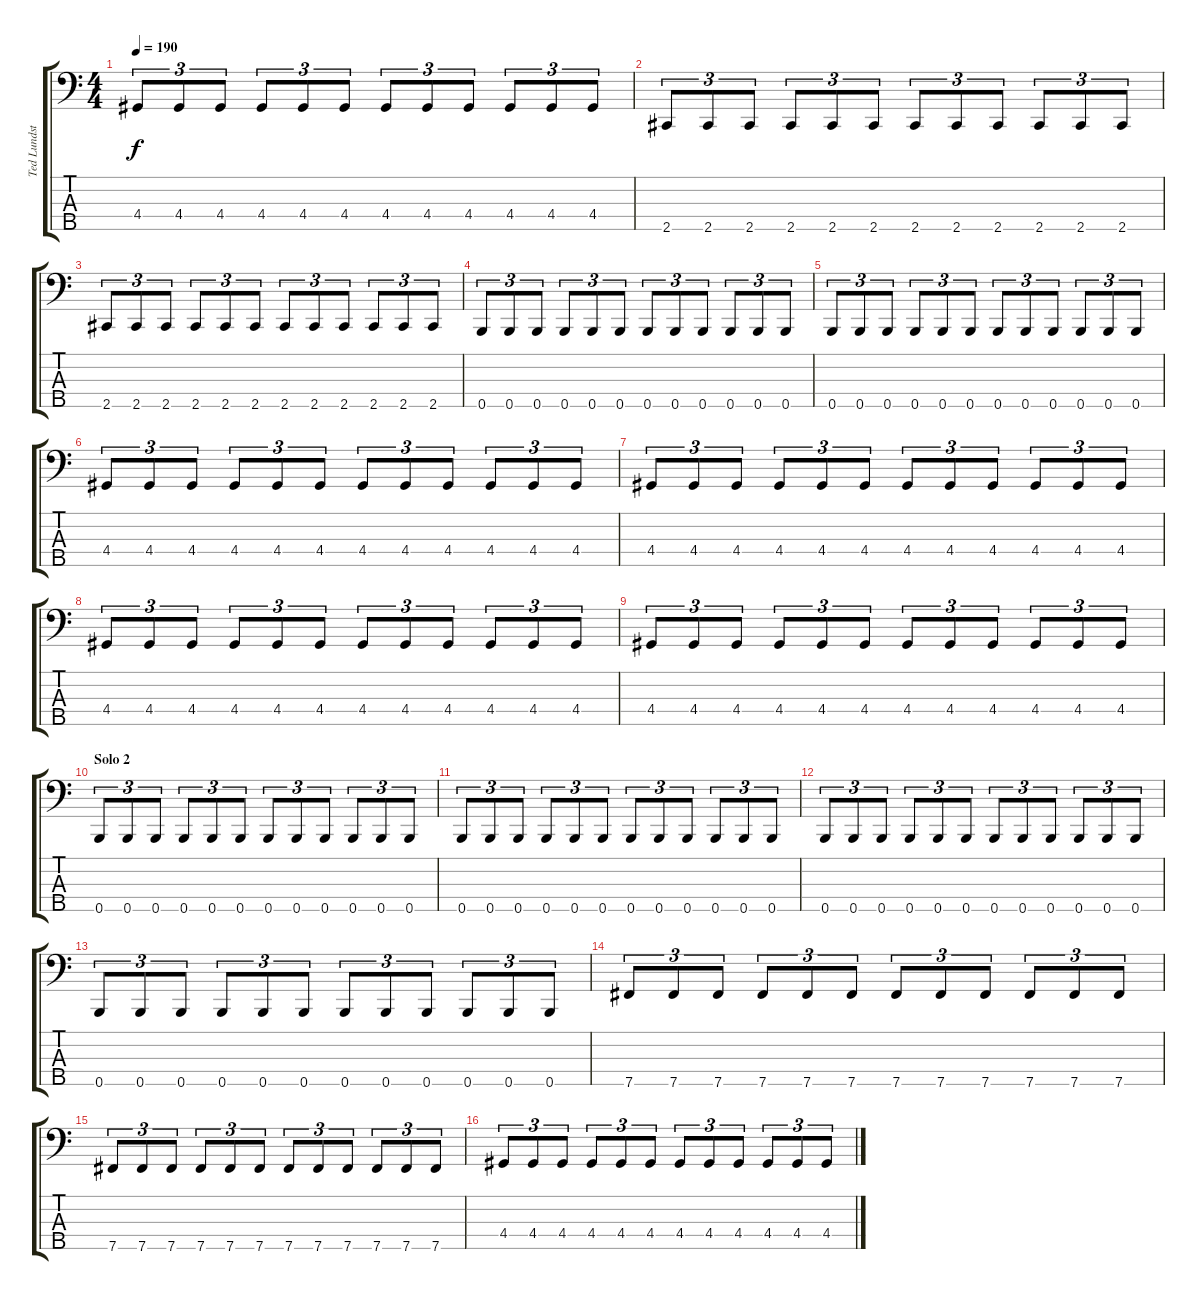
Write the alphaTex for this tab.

\track ("Ted Lundström" "Ted Lundst") {instrument electricbassfinger}
\staff {score tabs}
\tuning (G2 D2 A1 E1 B0) {hide}
\ts (4 4)
\tempo 190
\clef f4
\ks c
4.4.8{tu (3 2) dy f} 4.4.8{tu (3 2)} 4.4.8{tu (3 2)} 4.4.8{tu (3 2)} 4.4.8{tu (3 2)} 4.4.8{tu (3 2)} 4.4.8{tu (3 2)} 4.4.8{tu (3 2)} 4.4.8{tu (3 2)} 4.4.8{tu (3 2)} 4.4.8{tu (3 2)} 4.4.8{tu (3 2)} |
\section ("" "")
2.5.8{tu (3 2)} 2.5.8{tu (3 2)} 2.5.8{tu (3 2)} 2.5.8{tu (3 2)} 2.5.8{tu (3 2)} 2.5.8{tu (3 2)} 2.5.8{tu (3 2)} 2.5.8{tu (3 2)} 2.5.8{tu (3 2)} 2.5.8{tu (3 2)} 2.5.8{tu (3 2)} 2.5.8{tu (3 2)} |
2.5.8{tu (3 2)} 2.5.8{tu (3 2)} 2.5.8{tu (3 2)} 2.5.8{tu (3 2)} 2.5.8{tu (3 2)} 2.5.8{tu (3 2)} 2.5.8{tu (3 2)} 2.5.8{tu (3 2)} 2.5.8{tu (3 2)} 2.5.8{tu (3 2)} 2.5.8{tu (3 2)} 2.5.8{tu (3 2)} |
0.5.8{tu (3 2)} 0.5.8{tu (3 2)} 0.5.8{tu (3 2)} 0.5.8{tu (3 2)} 0.5.8{tu (3 2)} 0.5.8{tu (3 2)} 0.5.8{tu (3 2)} 0.5.8{tu (3 2)} 0.5.8{tu (3 2)} 0.5.8{tu (3 2)} 0.5.8{tu (3 2)} 0.5.8{tu (3 2)} |
0.5.8{tu (3 2)} 0.5.8{tu (3 2)} 0.5.8{tu (3 2)} 0.5.8{tu (3 2)} 0.5.8{tu (3 2)} 0.5.8{tu (3 2)} 0.5.8{tu (3 2)} 0.5.8{tu (3 2)} 0.5.8{tu (3 2)} 0.5.8{tu (3 2)} 0.5.8{tu (3 2)} 0.5.8{tu (3 2)} |
4.4.8{tu (3 2)} 4.4.8{tu (3 2)} 4.4.8{tu (3 2)} 4.4.8{tu (3 2)} 4.4.8{tu (3 2)} 4.4.8{tu (3 2)} 4.4.8{tu (3 2)} 4.4.8{tu (3 2)} 4.4.8{tu (3 2)} 4.4.8{tu (3 2)} 4.4.8{tu (3 2)} 4.4.8{tu (3 2)} |
4.4.8{tu (3 2)} 4.4.8{tu (3 2)} 4.4.8{tu (3 2)} 4.4.8{tu (3 2)} 4.4.8{tu (3 2)} 4.4.8{tu (3 2)} 4.4.8{tu (3 2)} 4.4.8{tu (3 2)} 4.4.8{tu (3 2)} 4.4.8{tu (3 2)} 4.4.8{tu (3 2)} 4.4.8{tu (3 2)} |
4.4.8{tu (3 2)} 4.4.8{tu (3 2)} 4.4.8{tu (3 2)} 4.4.8{tu (3 2)} 4.4.8{tu (3 2)} 4.4.8{tu (3 2)} 4.4.8{tu (3 2)} 4.4.8{tu (3 2)} 4.4.8{tu (3 2)} 4.4.8{tu (3 2)} 4.4.8{tu (3 2)} 4.4.8{tu (3 2)} |
4.4.8{tu (3 2)} 4.4.8{tu (3 2)} 4.4.8{tu (3 2)} 4.4.8{tu (3 2)} 4.4.8{tu (3 2)} 4.4.8{tu (3 2)} 4.4.8{tu (3 2)} 4.4.8{tu (3 2)} 4.4.8{tu (3 2)} 4.4.8{tu (3 2)} 4.4.8{tu (3 2)} 4.4.8{tu (3 2)} |
\section ("" "Solo 2")
0.5.8{tu (3 2)} 0.5.8{tu (3 2)} 0.5.8{tu (3 2)} 0.5.8{tu (3 2)} 0.5.8{tu (3 2)} 0.5.8{tu (3 2)} 0.5.8{tu (3 2)} 0.5.8{tu (3 2)} 0.5.8{tu (3 2)} 0.5.8{tu (3 2)} 0.5.8{tu (3 2)} 0.5.8{tu (3 2)} |
0.5.8{tu (3 2)} 0.5.8{tu (3 2)} 0.5.8{tu (3 2)} 0.5.8{tu (3 2)} 0.5.8{tu (3 2)} 0.5.8{tu (3 2)} 0.5.8{tu (3 2)} 0.5.8{tu (3 2)} 0.5.8{tu (3 2)} 0.5.8{tu (3 2)} 0.5.8{tu (3 2)} 0.5.8{tu (3 2)} |
0.5.8{tu (3 2)} 0.5.8{tu (3 2)} 0.5.8{tu (3 2)} 0.5.8{tu (3 2)} 0.5.8{tu (3 2)} 0.5.8{tu (3 2)} 0.5.8{tu (3 2)} 0.5.8{tu (3 2)} 0.5.8{tu (3 2)} 0.5.8{tu (3 2)} 0.5.8{tu (3 2)} 0.5.8{tu (3 2)} |
0.5.8{tu (3 2)} 0.5.8{tu (3 2)} 0.5.8{tu (3 2)} 0.5.8{tu (3 2)} 0.5.8{tu (3 2)} 0.5.8{tu (3 2)} 0.5.8{tu (3 2)} 0.5.8{tu (3 2)} 0.5.8{tu (3 2)} 0.5.8{tu (3 2)} 0.5.8{tu (3 2)} 0.5.8{tu (3 2)} |
7.5.8{tu (3 2)} 7.5.8{tu (3 2)} 7.5.8{tu (3 2)} 7.5.8{tu (3 2)} 7.5.8{tu (3 2)} 7.5.8{tu (3 2)} 7.5.8{tu (3 2)} 7.5.8{tu (3 2)} 7.5.8{tu (3 2)} 7.5.8{tu (3 2)} 7.5.8{tu (3 2)} 7.5.8{tu (3 2)} |
7.5.8{tu (3 2)} 7.5.8{tu (3 2)} 7.5.8{tu (3 2)} 7.5.8{tu (3 2)} 7.5.8{tu (3 2)} 7.5.8{tu (3 2)} 7.5.8{tu (3 2)} 7.5.8{tu (3 2)} 7.5.8{tu (3 2)} 7.5.8{tu (3 2)} 7.5.8{tu (3 2)} 7.5.8{tu (3 2)} |
4.4.8{tu (3 2)} 4.4.8{tu (3 2)} 4.4.8{tu (3 2)} 4.4.8{tu (3 2)} 4.4.8{tu (3 2)} 4.4.8{tu (3 2)} 4.4.8{tu (3 2)} 4.4.8{tu (3 2)} 4.4.8{tu (3 2)} 4.4.8{tu (3 2)} 4.4.8{tu (3 2)} 4.4.8{tu (3 2)}
